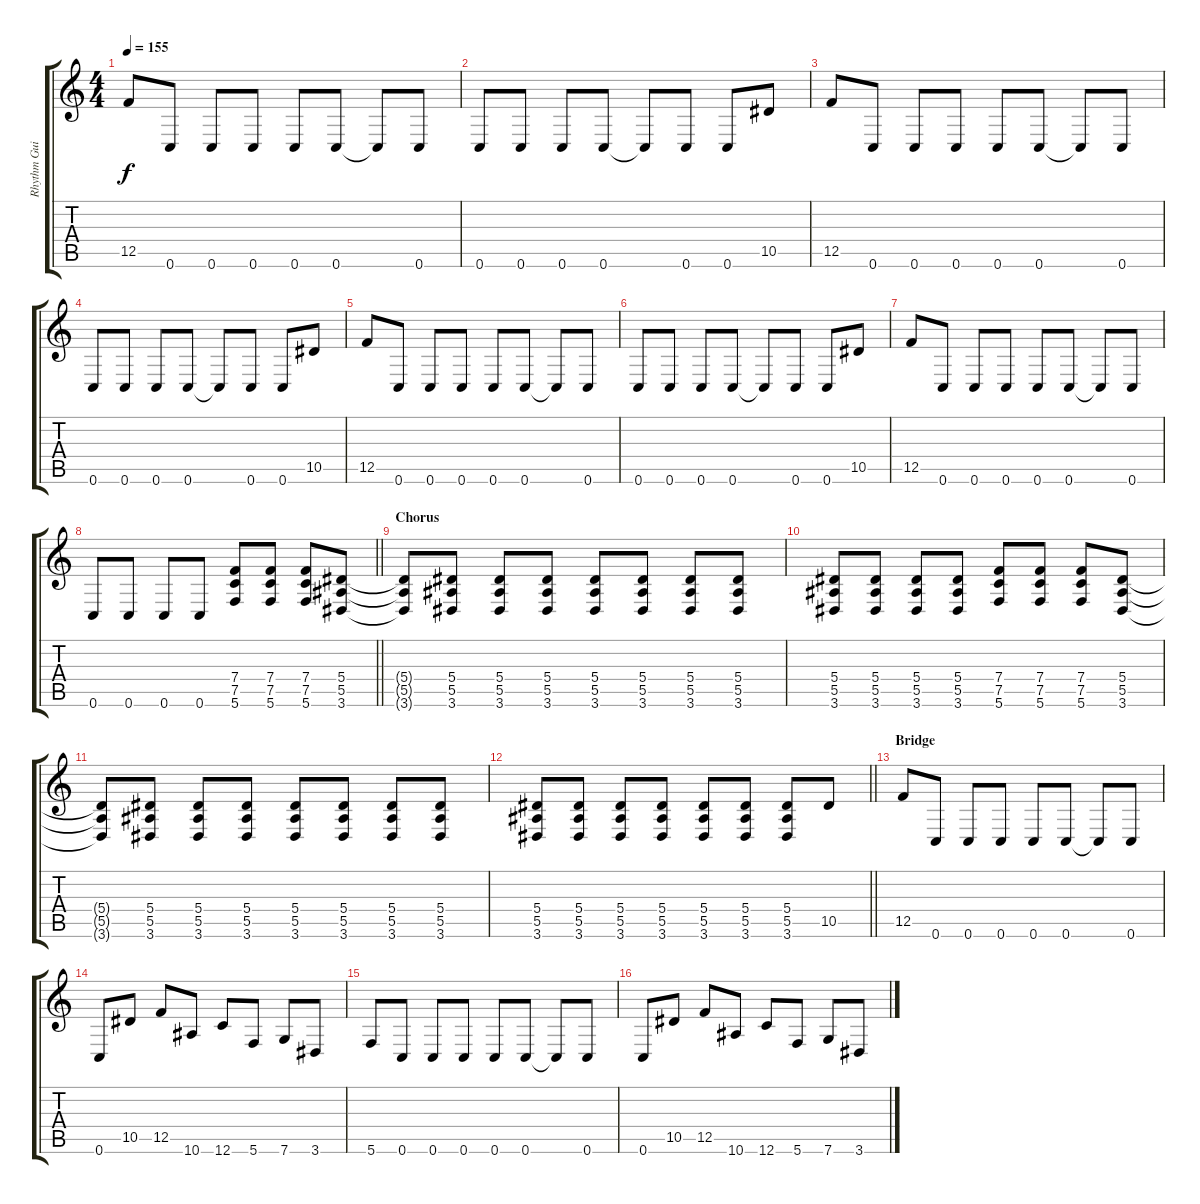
\track ("Rhythm Guitar 2 [Josh Homme]" "Rhythm Gui") {instrument distortionguitar}
\staff {score tabs}
\tuning (C4 G3 Eb3 Bb2 F2 C2) {hide}
\ts (4 4)
\tempo 155
\clef g2
\ks c
12.5.8{dy f} 0.6.8 0.6.8 0.6.8 0.6.8 0.6.8 0.6{t}.8 0.6.8 |
0.6.8 0.6.8 0.6.8 0.6.8 0.6{t}.8 0.6.8 0.6.8 10.5.8 |
12.5.8 0.6.8 0.6.8 0.6.8 0.6.8 0.6.8 0.6{t}.8 0.6.8 |
0.6.8 0.6.8 0.6.8 0.6.8 0.6{t}.8 0.6.8 0.6.8 10.5.8 |
12.5.8 0.6.8 0.6.8 0.6.8 0.6.8 0.6.8 0.6{t}.8 0.6.8 |
0.6.8 0.6.8 0.6.8 0.6.8 0.6{t}.8 0.6.8 0.6.8 10.5.8 |
12.5.8 0.6.8 0.6.8 0.6.8 0.6.8 0.6.8 0.6{t}.8 0.6.8 |
\barLineRight lightlight
0.6.8 0.6.8 0.6.8 0.6.8 (7.4 7.5 5.6).8 (7.4 7.5 5.6).8 (7.4 7.5 5.6).8 (5.4 5.5 3.6).8 |
\section ("" "Chorus")
(5.4{t} 5.5{t} 3.6{t}).8 (5.4 5.5 3.6).8 (5.4 5.5 3.6).8 (5.4 5.5 3.6).8 (5.4 5.5 3.6).8 (5.4 5.5 3.6).8 (5.4 5.5 3.6).8 (5.4 5.5 3.6).8 |
(5.4 5.5 3.6).8 (5.4 5.5 3.6).8 (5.4 5.5 3.6).8 (5.4 5.5 3.6).8 (7.4 7.5 5.6).8 (7.4 7.5 5.6).8 (7.4 7.5 5.6).8 (5.4 5.5 3.6).8 |
(5.4{t} 5.5{t} 3.6{t}).8 (5.4 5.5 3.6).8 (5.4 5.5 3.6).8 (5.4 5.5 3.6).8 (5.4 5.5 3.6).8 (5.4 5.5 3.6).8 (5.4 5.5 3.6).8 (5.4 5.5 3.6).8 |
\barLineRight lightlight
(5.4 5.5 3.6).8 (5.4 5.5 3.6).8 (5.4 5.5 3.6).8 (5.4 5.5 3.6).8 (5.4 5.5 3.6).8 (5.4 5.5 3.6).8 (5.4 5.5 3.6).8 10.5.8 |
\section ("" "Bridge")
12.5.8 0.6.8 0.6.8 0.6.8 0.6.8 0.6.8 0.6{t}.8 0.6.8 |
0.6.8 10.5.8 12.5.8 10.6.8 12.6.8 5.6.8 7.6.8 3.6.8 |
5.6.8 0.6.8 0.6.8 0.6.8 0.6.8 0.6.8 0.6{t}.8 0.6.8 |
0.6.8 10.5.8 12.5.8 10.6.8 12.6.8 5.6.8 7.6.8 3.6.8
